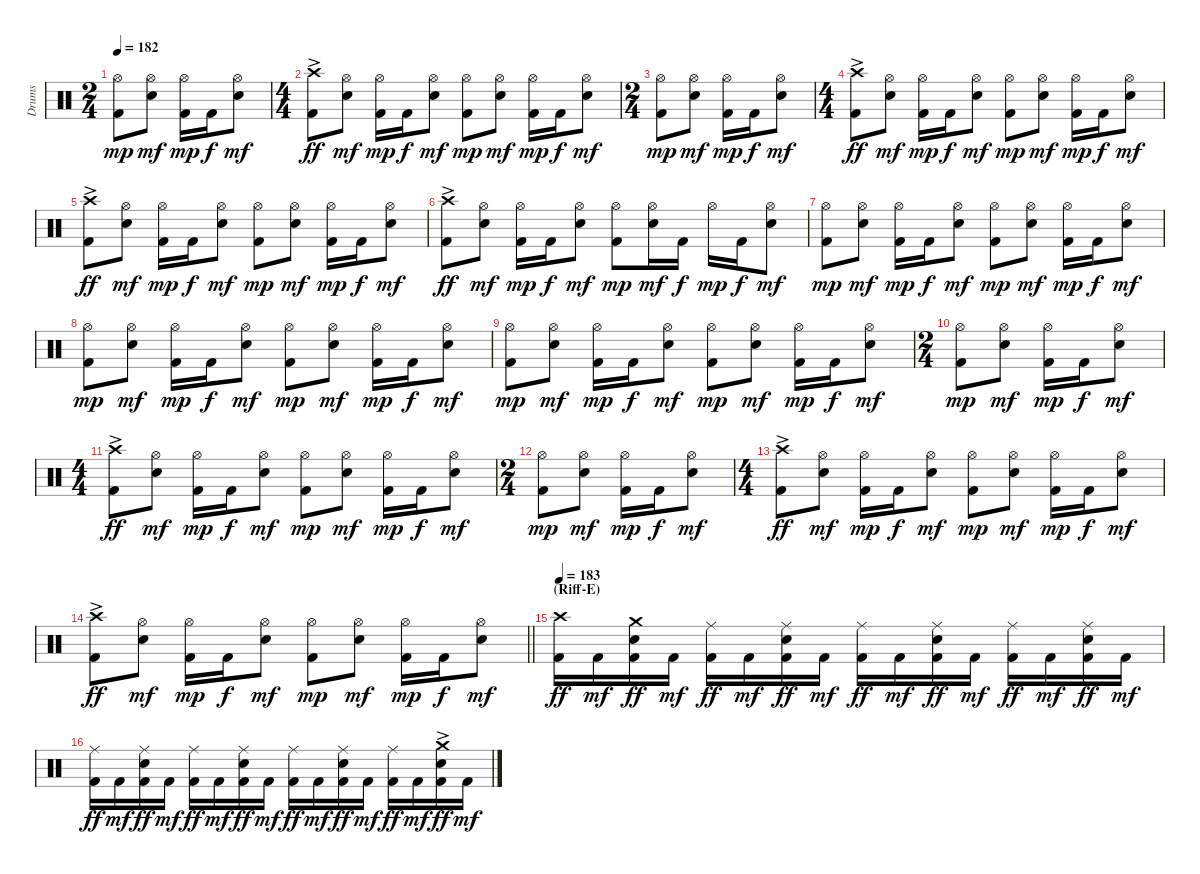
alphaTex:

\track ("Drums" "Drums") {instrument percussion}
\staff {score}
\articulation defaults
\ts (2 4)
\tempo 182
\clef neutral
\ks c
("Hi-Hat (open)" "Kick (hit) 2").8{dy mp} ("Hi-Hat (open)" "Snare (hit) 2").8{dy mf} ("Hi-Hat (open)" "Kick (hit) 2").16{dy mp} "Kick (hit) 2".16{dy f} ("Hi-Hat (open)" "Snare (hit) 2").8{dy mf} |
\ts (4 4)
("Crash high (hit)" "Kick (hit) 2"{ac}).8{dy ff} ("Hi-Hat (open)" "Snare (hit) 2").8{dy mf} ("Hi-Hat (open)" "Kick (hit) 2").16{dy mp} "Kick (hit) 2".16{dy f} ("Hi-Hat (open)" "Snare (hit) 2").8{dy mf} ("Hi-Hat (open)" "Kick (hit) 2").8{dy mp} ("Hi-Hat (open)" "Snare (hit) 2").8{dy mf} ("Hi-Hat (open)" "Kick (hit) 2").16{dy mp} "Kick (hit) 2".16{dy f} ("Hi-Hat (open)" "Snare (hit) 2").8{dy mf} |
\ts (2 4)
("Hi-Hat (open)" "Kick (hit) 2").8{dy mp} ("Hi-Hat (open)" "Snare (hit) 2").8{dy mf} ("Hi-Hat (open)" "Kick (hit) 2").16{dy mp} "Kick (hit) 2".16{dy f} ("Hi-Hat (open)" "Snare (hit) 2").8{dy mf} |
\ts (4 4)
("Crash high (hit)" "Kick (hit) 2"{ac}).8{dy ff} ("Hi-Hat (open)" "Snare (hit) 2").8{dy mf} ("Hi-Hat (open)" "Kick (hit) 2").16{dy mp} "Kick (hit) 2".16{dy f} ("Hi-Hat (open)" "Snare (hit) 2").8{dy mf} ("Hi-Hat (open)" "Kick (hit) 2").8{dy mp} ("Hi-Hat (open)" "Snare (hit) 2").8{dy mf} ("Hi-Hat (open)" "Kick (hit) 2").16{dy mp} "Kick (hit) 2".16{dy f} ("Hi-Hat (open)" "Snare (hit) 2").8{dy mf} |
("Crash high (hit)" "Kick (hit) 2"{ac}).8{dy ff} ("Hi-Hat (open)" "Snare (hit) 2").8{dy mf} ("Hi-Hat (open)" "Kick (hit) 2").16{dy mp} "Kick (hit) 2".16{dy f} ("Hi-Hat (open)" "Snare (hit) 2").8{dy mf} ("Hi-Hat (open)" "Kick (hit) 2").8{dy mp} ("Hi-Hat (open)" "Snare (hit) 2").8{dy mf} ("Hi-Hat (open)" "Kick (hit) 2").16{dy mp} "Kick (hit) 2".16{dy f} ("Hi-Hat (open)" "Snare (hit) 2").8{dy mf} |
("Crash high (hit)" "Kick (hit) 2"{ac}).8{dy ff} ("Hi-Hat (open)" "Snare (hit) 2").8{dy mf} ("Hi-Hat (open)" "Kick (hit) 2").16{dy mp} "Kick (hit) 2".16{dy f} ("Hi-Hat (open)" "Snare (hit) 2").8{dy mf} ("Hi-Hat (open)" "Kick (hit) 2").8{dy mp} ("Hi-Hat (open)" "Snare (hit) 2").16{dy mf} "Kick (hit) 2".16{dy f} "Hi-Hat (open)".16{dy mp} "Kick (hit) 2".16{dy f} ("Hi-Hat (open)" "Snare (hit) 2").8{dy mf} |
("Hi-Hat (open)" "Kick (hit) 2").8{dy mp} ("Hi-Hat (open)" "Snare (hit) 2").8{dy mf} ("Hi-Hat (open)" "Kick (hit) 2").16{dy mp} "Kick (hit) 2".16{dy f} ("Hi-Hat (open)" "Snare (hit) 2").8{dy mf} ("Hi-Hat (open)" "Kick (hit) 2").8{dy mp} ("Hi-Hat (open)" "Snare (hit) 2").8{dy mf} ("Hi-Hat (open)" "Kick (hit) 2").16{dy mp} "Kick (hit) 2".16{dy f} ("Hi-Hat (open)" "Snare (hit) 2").8{dy mf} |
("Hi-Hat (open)" "Kick (hit) 2").8{dy mp} ("Hi-Hat (open)" "Snare (hit) 2").8{dy mf} ("Hi-Hat (open)" "Kick (hit) 2").16{dy mp} "Kick (hit) 2".16{dy f} ("Hi-Hat (open)" "Snare (hit) 2").8{dy mf} ("Hi-Hat (open)" "Kick (hit) 2").8{dy mp} ("Hi-Hat (open)" "Snare (hit) 2").8{dy mf} ("Hi-Hat (open)" "Kick (hit) 2").16{dy mp} "Kick (hit) 2".16{dy f} ("Hi-Hat (open)" "Snare (hit) 2").8{dy mf} |
("Hi-Hat (open)" "Kick (hit) 2").8{dy mp} ("Hi-Hat (open)" "Snare (hit) 2").8{dy mf} ("Hi-Hat (open)" "Kick (hit) 2").16{dy mp} "Kick (hit) 2".16{dy f} ("Hi-Hat (open)" "Snare (hit) 2").8{dy mf} ("Hi-Hat (open)" "Kick (hit) 2").8{dy mp} ("Hi-Hat (open)" "Snare (hit) 2").8{dy mf} ("Hi-Hat (open)" "Kick (hit) 2").16{dy mp} "Kick (hit) 2".16{dy f} ("Hi-Hat (open)" "Snare (hit) 2").8{dy mf} |
\ts (2 4)
("Hi-Hat (open)" "Kick (hit) 2").8{dy mp} ("Hi-Hat (open)" "Snare (hit) 2").8{dy mf} ("Hi-Hat (open)" "Kick (hit) 2").16{dy mp} "Kick (hit) 2".16{dy f} ("Hi-Hat (open)" "Snare (hit) 2").8{dy mf} |
\ts (4 4)
("Crash high (hit)" "Kick (hit) 2"{ac}).8{dy ff} ("Hi-Hat (open)" "Snare (hit) 2").8{dy mf} ("Hi-Hat (open)" "Kick (hit) 2").16{dy mp} "Kick (hit) 2".16{dy f} ("Hi-Hat (open)" "Snare (hit) 2").8{dy mf} ("Hi-Hat (open)" "Kick (hit) 2").8{dy mp} ("Hi-Hat (open)" "Snare (hit) 2").8{dy mf} ("Hi-Hat (open)" "Kick (hit) 2").16{dy mp} "Kick (hit) 2".16{dy f} ("Hi-Hat (open)" "Snare (hit) 2").8{dy mf} |
\ts (2 4)
("Hi-Hat (open)" "Kick (hit) 2").8{dy mp} ("Hi-Hat (open)" "Snare (hit) 2").8{dy mf} ("Hi-Hat (open)" "Kick (hit) 2").16{dy mp} "Kick (hit) 2".16{dy f} ("Hi-Hat (open)" "Snare (hit) 2").8{dy mf} |
\ts (4 4)
("Crash high (hit)" "Kick (hit) 2"{ac}).8{dy ff} ("Hi-Hat (open)" "Snare (hit) 2").8{dy mf} ("Hi-Hat (open)" "Kick (hit) 2").16{dy mp} "Kick (hit) 2".16{dy f} ("Hi-Hat (open)" "Snare (hit) 2").8{dy mf} ("Hi-Hat (open)" "Kick (hit) 2").8{dy mp} ("Hi-Hat (open)" "Snare (hit) 2").8{dy mf} ("Hi-Hat (open)" "Kick (hit) 2").16{dy mp} "Kick (hit) 2".16{dy f} ("Hi-Hat (open)" "Snare (hit) 2").8{dy mf} |
\barLineRight lightlight
("Crash high (hit)" "Kick (hit) 2"{ac}).8{dy ff} ("Hi-Hat (open)" "Snare (hit) 2").8{dy mf} ("Hi-Hat (open)" "Kick (hit) 2").16{dy mp} "Kick (hit) 2".16{dy f} ("Hi-Hat (open)" "Snare (hit) 2").8{dy mf} ("Hi-Hat (open)" "Kick (hit) 2").8{dy mp} ("Hi-Hat (open)" "Snare (hit) 2").8{dy mf} ("Hi-Hat (open)" "Kick (hit) 2").16{dy mp} "Kick (hit) 2".16{dy f} ("Hi-Hat (open)" "Snare (hit) 2").8{dy mf} |
\section ("" "(Riff-E)")
\tempo 183
("Crash high (hit)" "Kick (hit) 2").16{dy ff} "Kick (hit) 2".16{dy mf} ("Crash medium (hit)" "Snare (hit) 2" "Kick (hit) 2").16{dy ff} "Kick (hit) 2".16{dy mf} ("Ride (middle)" "Kick (hit) 2").16{dy ff} "Kick (hit) 2".16{dy mf} ("Ride (middle)" "Snare (hit) 2" "Kick (hit) 2").16{dy ff} "Kick (hit) 2".16{dy mf} ("Ride (middle)" "Kick (hit) 2").16{dy ff} "Kick (hit) 2".16{dy mf} ("Ride (middle)" "Snare (hit) 2" "Kick (hit) 2").16{dy ff} "Kick (hit) 2".16{dy mf} ("Ride (middle)" "Kick (hit) 2").16{dy ff} "Kick (hit) 2".16{dy mf} ("Ride (middle)" "Snare (hit) 2" "Kick (hit) 2").16{dy ff} "Kick (hit) 2".16{dy mf} |
("Ride (middle)" "Kick (hit) 2").16{dy ff} "Kick (hit) 2".16{dy mf} ("Ride (middle)" "Snare (hit) 2" "Kick (hit) 2").16{dy ff} "Kick (hit) 2".16{dy mf} ("Ride (middle)" "Kick (hit) 2").16{dy ff} "Kick (hit) 2".16{dy mf} ("Ride (middle)" "Snare (hit) 2" "Kick (hit) 2").16{dy ff} "Kick (hit) 2".16{dy mf} ("Ride (middle)" "Kick (hit) 2").16{dy ff} "Kick (hit) 2".16{dy mf} ("Ride (middle)" "Snare (hit) 2" "Kick (hit) 2").16{dy ff} "Kick (hit) 2".16{dy mf} ("Ride (middle)" "Kick (hit) 2").16{dy ff} "Kick (hit) 2".16{dy mf} ("Crash medium (hit)" "Snare (hit) 2"{ac} "Kick (hit) 2").16{dy ff} "Kick (hit) 2".16{dy mf}
